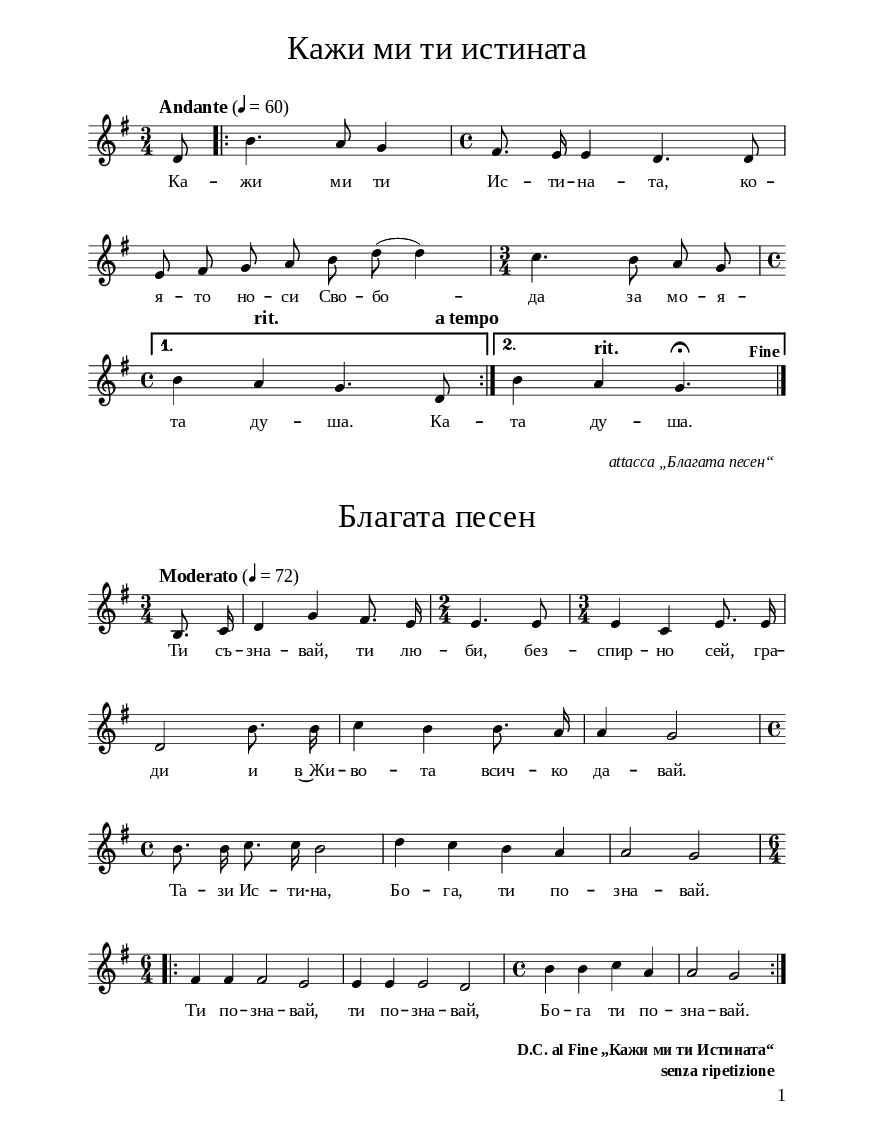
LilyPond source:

\version "2.24.2"

% include paper part and global functions
\include "include/globals.ily"

\bookpart {
  \label #'ref086_1
  \tocItem \markup "Кажи ми ти истината"
  \include "include/bookpart-paper.ily"
  \score {
    \include "include/score-layout.ily"

    \new Voice \absolute {
      \clef treble
      \key g \major
      \time 3/4
      \tempoFunc "Andante" 4 "60"

      \partial 8
      \autoBeamOff

      d'8 | \repeat volta 2 {
        b'4. a'8 g'4 | \time 4/4  fis'8. e'16 e'4 d'4. d'8 | \break

        e'8 fis' g' a' b' d'' ( d''4 ) | \time 3/4  c''4. b'8 a' g' | \break
      }

      \alternative {
        { \time 4/4  b'4\tempo "rit.                                  a tempo"  a' g'4. d'8 }
        {
          b'4\tempo "rit." a'4
          \override Staff.BarLine.stencil = ##f %hide bar line
          g'4.^\markup \bold{"                   Fine" } \fermata
          \revert Staff.BarLine.stencil
          \bar "|."
        }
      }
    }

    \addlyrics {
      Ка -- жи ми
      ти Ис -- ти -- на -- та, ко -- я -- то но -- си
      Сво -- бо -- да за мо -- я -- та ду -- ша. Ка --
      та ду -- ша.
    }

    \header {
      title = \titleFunc "Кажи ми ти истината" "Kaži mi ti istinata"
    }

    \midi{}

  } % score

  \markup \italic \dc-one-nobold "attacca „Благата песен“"

  \label #'ref086_2
  \tocItem \markup "Благата песен"

  \include "include/bookpart-paper.ily"
  \score {
    \include "include/score-layout.ily"

    \new Voice \absolute {
      \clef treble
      \key g \major
      \time 3/4
      \tempoFunc "Moderato" 4 "72"

      \partial 4
      \autoBeamOff
      b8. c'16 | d'4 g' fis'8. e'16 | \time 2/4  e'4. e'8 | \time 3/4  e'4 c' e'8. e'16 \break |

      d'2 b'8. b'16 | c''4 b' b'8. a'16 | a'4 g'2 \break |

      \time 4/4  b'8. b'16 c''8. c''16 b'2 | d''4 c'' b' a' | a'2 g' \break |

      \bar ".|:-|"  \time 6/4  fis'4 fis' fis'2 e' | e'4 e' e'2 d' |  \time 4/4  b'4 b' c'' a' | a'2 g' \bar ":|."
    }

    \addlyrics {
      Ти съ -- зна -- вай, ти лю -- би,
      без -- спир -- но сей, гра -- ди и в~Жи -- во --
      та всич -- ко да -- вай. Та -- зи Ис -- ти --
      на, Бо -- га, ти по -- зна -- вай. Ти по -- зна
      -- вай, ти по -- зна -- вай, Бо -- га ти по --
      зна -- вай.
    }

    \header {
      title = \titleFunc "Благата песен" "Blagata pesen"
    }

    \midi{}

  } % score

  \markup \dc-two "D.C. al Fine „Кажи ми ти Истината“" "senza ripetizione"



} % bookpart
